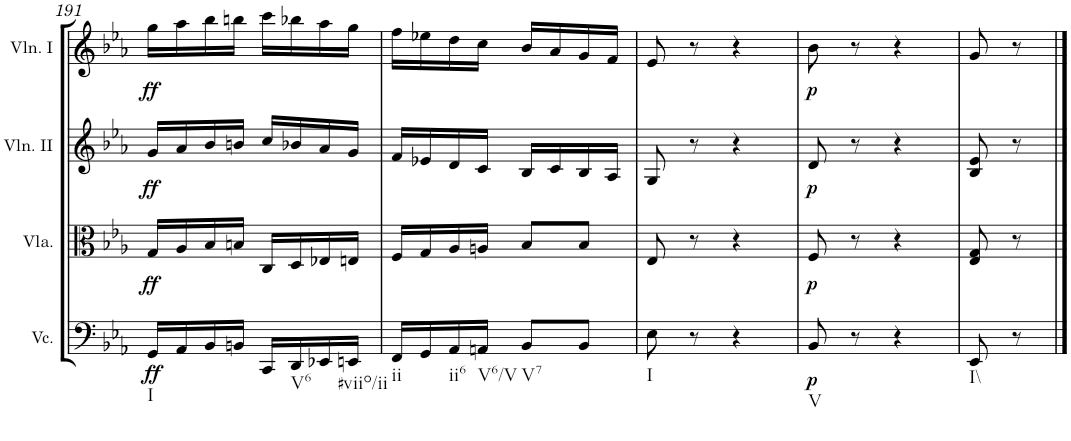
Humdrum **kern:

**kern	**dynam	**kern	**dynam	**kern	**dynam	**kern	**dynam
*part4	*part4	*part3	*part3	*part2	*part2	*part1	*part1
*staff4	*staff4	*staff3	*staff3	*staff2	*staff2	*staff1	*staff1
*I"Violoncello	*	*I"Viola	*	*I"Violin II	*	*I"Violin I	*
*I'Vc.	*	*I'Vla.	*	*I'Vln. II	*	*I'Vln. I	*
!!LO:PB:g=z
*clefF4	*	*clefC3	*	*clefG2	*	*clefG2	*
*k[b-e-a-]	*	*k[b-e-a-]	*	*k[b-e-a-]	*	*k[b-e-a-]	*
*M2/4	*	*M2/4	*	*M2/4	*	*M2/4	*
=191	=191	=191	=191	=191	=191	=191	=191
!LO:TX:b:t=I	!	!	!	!	!	!	!
!	!LO:DY:b	!	!LO:DY:b	!	!LO:DY:b	!	!LO:DY:b
16GG/LL	ff	16G/LL	ff	16g/LL	ff	16gg\LL	ff
16AA-/	.	16A-/	.	16a-/	.	16aa-\	.
16BB-/	.	16B-/	.	16b-/	.	16bb-\	.
16BBn/JJ	.	16Bn/JJ	.	16bn/JJ	.	16bbn\JJ	.
16CC/LL	.	16C/LL	.	16cc/LL	.	16ccc\LL	.
!LO:TX:b:t=V6	!	!	!	!	!	!	!
16DD/	.	16D/	.	16b-X/	.	16bb-X\	.
16EE-X/	.	16E-X/	.	16a-/	.	16aa-\	.
!LO:TX:b:t=#viio/ii	!	!	!	!	!	!	!
16EEn/JJ	.	16En/JJ	.	16g/JJ	.	16gg\JJ	.
=192	=192	=192	=192	=192	=192	=192	=192
!LO:TX:b:t=ii	!	!	!	!	!	!	!
16FF/LL	.	16F/LL	.	16f/LL	.	16ff\LL	.
16GG/	.	16G/	.	16e-X/	.	16ee-X\	.
!LO:TX:b:t=ii6	!	!	!	!	!	!	!
16AA-/	.	16A-/	.	16d/	.	16dd\	.
!LO:TX:b:t=V6/V	!	!	!	!	!	!	!
16AAn/JJ	.	16An/JJ	.	16c/JJ	.	16cc\JJ	.
!LO:TX:b:t=V7	!	!	!	!	!	!	!
8BB-/L	.	8B-/L	.	16B-/LL	.	16b-/LL	.
.	.	.	.	16c/	.	16a-/	.
8BB-/J	.	8B-/J	.	16B-/	.	16g/	.
.	.	.	.	16A-/JJ	.	16f/JJ	.
=193	=193	=193	=193	=193	=193	=193	=193
!LO:TX:b:t=I	!	!	!	!	!	!	!
8E-\	.	8E-/	.	8G/	.	8e-/	.
8r	.	8r	.	8r	.	8r	.
4r	.	4r	.	4r	.	4r	.
=194	=194	=194	=194	=194	=194	=194	=194
!LO:TX:b:t=V	!	!	!	!	!	!	!
!	!LO:DY:b	!	!LO:DY:b	!	!LO:DY:b	!	!LO:DY:b
8BB-/	p	8F/	p	8d/	p	8b-\	p
8r	.	8r	.	8r	.	8r	.
4r	.	4r	.	4r	.	4r	.
=195	=195	=195	=195	=195	=195	=195	=195
!LO:TX:b:t=I\\	!	!	!	!	!	!	!
8EE-/	.	8E-/ 8G/	.	8B-/ 8e-/	.	8g/	.
8r	.	8r	.	8r	.	8r	.
==	==	==	==	==	==	==	==
*-	*-	*-	*-	*-	*-	*-	*-
